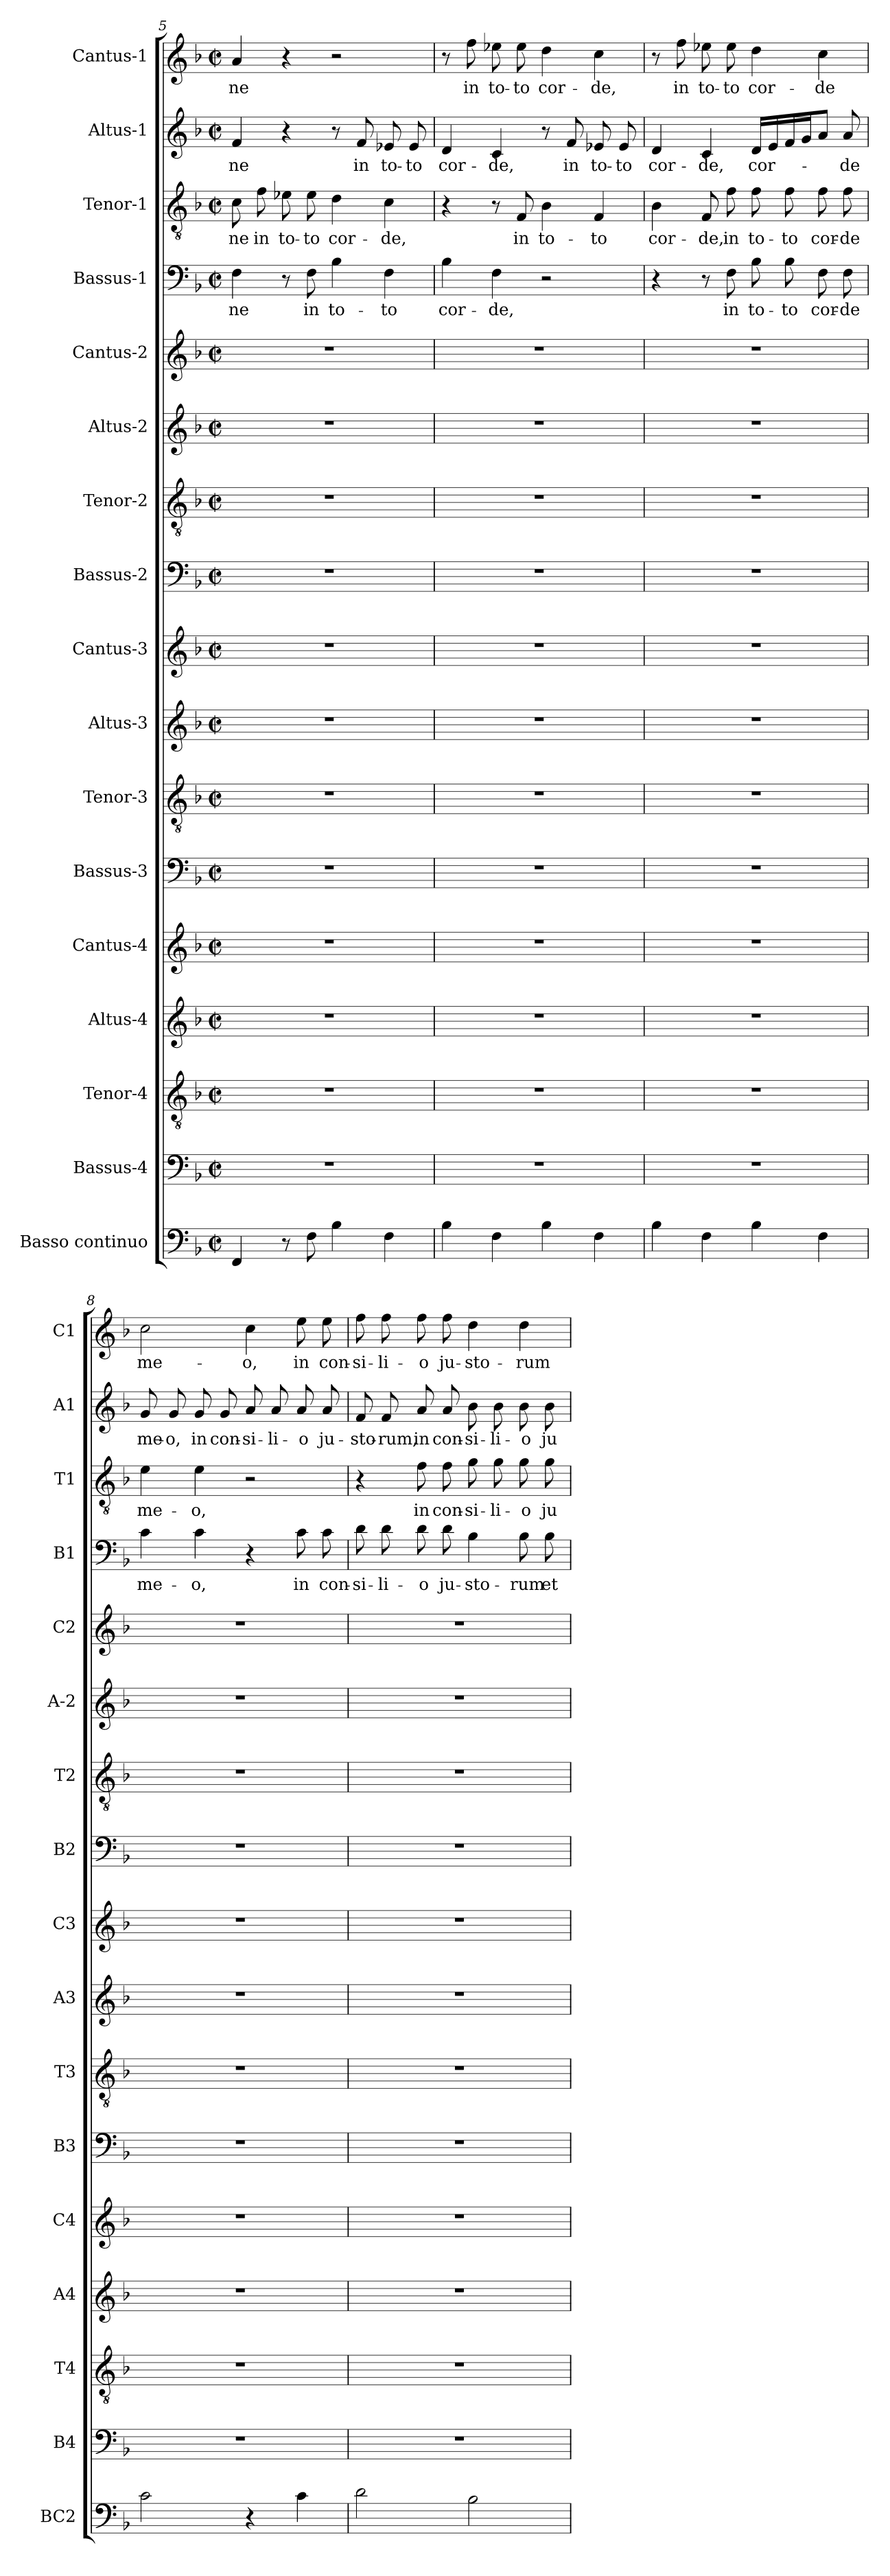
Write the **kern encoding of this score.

**kern	**kern	**kern	**kern	**kern	**kern	**kern	**kern	**kern	**kern	**kern	**kern	**kern	**kern	**text	**kern	**text	**kern	**text	**kern	**text
*part17	*part16	*part15	*part14	*part13	*part12	*part11	*part10	*part9	*part8	*part7	*part6	*part5	*part4	*part4	*part3	*part3	*part2	*part2	*part1	*part1
*staff17	*staff16	*staff15	*staff14	*staff13	*staff12	*staff11	*staff10	*staff9	*staff8	*staff7	*staff6	*staff5	*staff4	*staff4	*staff3	*staff3	*staff2	*staff2	*staff1	*staff1
*I"Basso continuo	*I"Bassus-4	*I"Tenor-4	*I"Altus-4	*I"Cantus-4	*I"Bassus-3	*I"Tenor-3	*I"Altus-3	*I"Cantus-3	*I"Bassus-2	*I"Tenor-2	*I"Altus-2	*I"Cantus-2	*I"Bassus-1	*	*I"Tenor-1	*	*I"Altus-1	*	*I"Cantus-1	*
*I'BC2	*I'B4	*I'T4	*I'A4	*I'C4	*I'B3	*I'T3	*I'A3	*I'C3	*I'B2	*I'T2	*I'A-2	*I'C2	*I'B1	*	*I'T1	*	*I'A1	*	*I'C1	*
*clefF4	*clefF4	*clefGv2	*clefG2	*clefG2	*clefF4	*clefGv2	*clefG2	*clefG2	*clefF4	*clefGv2	*clefG2	*clefG2	*clefF4	*	*clefGv2	*	*clefG2	*	*clefG2	*
*k[b-]	*k[b-]	*k[b-]	*k[b-]	*k[b-]	*k[b-]	*k[b-]	*k[b-]	*k[b-]	*k[b-]	*k[b-]	*k[b-]	*k[b-]	*k[b-]	*	*k[b-]	*	*k[b-]	*	*k[b-]	*
*F:	*F:	*F:	*F:	*F:	*F:	*F:	*F:	*F:	*F:	*F:	*F:	*F:	*F:	*	*F:	*	*F:	*	*F:	*
*M2/2	*M2/2	*M2/2	*M2/2	*M2/2	*M2/2	*M2/2	*M2/2	*M2/2	*M2/2	*M2/2	*M2/2	*M2/2	*M2/2	*	*M2/2	*	*M2/2	*	*M2/2	*
*met(c|)	*met(c|)	*met(c|)	*met(c|)	*met(c|)	*met(c|)	*met(c|)	*met(c|)	*met(c|)	*met(c|)	*met(c|)	*met(c|)	*met(c|)	*met(c|)	*	*met(c|)	*	*met(c|)	*	*met(c|)	*
=5	=5	=5	=5	=5	=5	=5	=5	=5	=5	=5	=5	=5	=5	=5	=5	=5	=5	=5	=5	=5
!	!	!	!	!	!	!	!	!	!	!	!	!	!	!LO:LY:b	!	!LO:LY:b	!	!LO:LY:b	!	!LO:LY:b
4FF/	1r	1r	1r	1r	1r	1r	1r	1r	1r	1r	1r	1r	4F\	-ne	8c\	-ne	4f/	-ne	4a/	-ne
!	!	!	!	!	!	!	!	!	!	!	!	!	!	!	!	!LO:LY:b	!	!	!	!
.	.	.	.	.	.	.	.	.	.	.	.	.	.	.	8f\	in	.	.	.	.
!	!	!	!	!	!	!	!	!	!	!	!	!	!	!	!	!LO:LY:b	!	!	!	!
8r	.	.	.	.	.	.	.	.	.	.	.	.	8r	.	8e-X\	to-	4r	.	4r	.
!	!	!	!	!	!	!	!	!	!	!	!	!	!	!LO:LY:b	!	!LO:LY:b	!	!	!	!
8F\	.	.	.	.	.	.	.	.	.	.	.	.	8F\	in	8e-\	-to	.	.	.	.
!	!	!	!	!	!	!	!	!	!	!	!	!	!	!LO:LY:b	!	!LO:LY:b	!	!	!	!
4B-\	.	.	.	.	.	.	.	.	.	.	.	.	4B-\	to-	4d\	cor-	8r	.	2r	.
!	!	!	!	!	!	!	!	!	!	!	!	!	!	!	!	!	!	!LO:LY:b	!	!
.	.	.	.	.	.	.	.	.	.	.	.	.	.	.	.	.	8f/	in	.	.
!	!	!	!	!	!	!	!	!	!	!	!	!	!	!LO:LY:b	!	!LO:LY:b	!	!LO:LY:b	!	!
4F\	.	.	.	.	.	.	.	.	.	.	.	.	4F\	-to	4c\	-de,	8e-X/	to-	.	.
!	!	!	!	!	!	!	!	!	!	!	!	!	!	!	!	!	!	!LO:LY:b	!	!
.	.	.	.	.	.	.	.	.	.	.	.	.	.	.	.	.	8e-/	-to	.	.
=6	=6	=6	=6	=6	=6	=6	=6	=6	=6	=6	=6	=6	=6	=6	=6	=6	=6	=6	=6	=6
!	!	!	!	!	!	!	!	!	!	!	!	!	!	!LO:LY:b	!	!	!	!LO:LY:b	!	!
4B-\	1r	1r	1r	1r	1r	1r	1r	1r	1r	1r	1r	1r	4B-\	cor-	4r	.	4d/	cor-	8r	.
!	!	!	!	!	!	!	!	!	!	!	!	!	!	!	!	!	!	!	!	!LO:LY:b
.	.	.	.	.	.	.	.	.	.	.	.	.	.	.	.	.	.	.	8ff\	in
!	!	!	!	!	!	!	!	!	!	!	!	!	!	!LO:LY:b	!	!	!	!LO:LY:b	!	!LO:LY:b
4F\	.	.	.	.	.	.	.	.	.	.	.	.	4F\	-de,	8r	.	4c/	-de,	8ee-X\	to-
!	!	!	!	!	!	!	!	!	!	!	!	!	!	!	!	!LO:LY:b	!	!	!	!LO:LY:b
.	.	.	.	.	.	.	.	.	.	.	.	.	.	.	8F/	in	.	.	8ee-\	-to
!	!	!	!	!	!	!	!	!	!	!	!	!	!	!	!	!LO:LY:b	!	!	!	!LO:LY:b
4B-\	.	.	.	.	.	.	.	.	.	.	.	.	2r	.	4B-\	to-	8r	.	4dd\	cor-
!	!	!	!	!	!	!	!	!	!	!	!	!	!	!	!	!	!	!LO:LY:b	!	!
.	.	.	.	.	.	.	.	.	.	.	.	.	.	.	.	.	8f/	in	.	.
!	!	!	!	!	!	!	!	!	!	!	!	!	!	!	!	!LO:LY:b	!	!LO:LY:b	!	!LO:LY:b
4F\	.	.	.	.	.	.	.	.	.	.	.	.	.	.	4F/	-to	8e-X/	to-	4cc\	-de,
!	!	!	!	!	!	!	!	!	!	!	!	!	!	!	!	!	!	!LO:LY:b	!	!
.	.	.	.	.	.	.	.	.	.	.	.	.	.	.	.	.	8e-/	-to	.	.
=7	=7	=7	=7	=7	=7	=7	=7	=7	=7	=7	=7	=7	=7	=7	=7	=7	=7	=7	=7	=7
!	!	!	!	!	!	!	!	!	!	!	!	!	!	!	!	!LO:LY:b	!	!LO:LY:b	!	!
4B-\	1r	1r	1r	1r	1r	1r	1r	1r	1r	1r	1r	1r	4r	.	4B-\	cor-	4d/	cor-	8r	.
!	!	!	!	!	!	!	!	!	!	!	!	!	!	!	!	!	!	!	!	!LO:LY:b
.	.	.	.	.	.	.	.	.	.	.	.	.	.	.	.	.	.	.	8ff\	in
!	!	!	!	!	!	!	!	!	!	!	!	!	!	!	!	!LO:LY:b	!	!LO:LY:b	!	!LO:LY:b
4F\	.	.	.	.	.	.	.	.	.	.	.	.	8r	.	8F/	-de,	4c/	-de,	8ee-X\	to-
!	!	!	!	!	!	!	!	!	!	!	!	!	!	!LO:LY:b	!	!LO:LY:b	!	!	!	!LO:LY:b
.	.	.	.	.	.	.	.	.	.	.	.	.	8F\	in	8f\	in	.	.	8ee-\	-to
!	!	!	!	!	!	!	!	!	!	!	!	!	!	!LO:LY:b	!	!LO:LY:b	!	!LO:LY:b	!	!LO:LY:b
4B-\	.	.	.	.	.	.	.	.	.	.	.	.	8B-\	to-	8f\	to-	16d/LL	cor-	4dd\	cor-
.	.	.	.	.	.	.	.	.	.	.	.	.	.	.	.	.	16e/	.	.	.
!	!	!	!	!	!	!	!	!	!	!	!	!	!	!LO:LY:b	!	!LO:LY:b	!	!	!	!
.	.	.	.	.	.	.	.	.	.	.	.	.	8B-\	-to	8f\	-to	16f/	.	.	.
.	.	.	.	.	.	.	.	.	.	.	.	.	.	.	.	.	16g/J	.	.	.
!	!	!	!	!	!	!	!	!	!	!	!	!	!	!LO:LY:b	!	!LO:LY:b	!	!	!	!LO:LY:b
4F\	.	.	.	.	.	.	.	.	.	.	.	.	8F\	cor-	8f\	cor-	8a/J	.	4cc\	-de
!	!	!	!	!	!	!	!	!	!	!	!	!	!	!LO:LY:b	!	!LO:LY:b	!	!LO:LY:b	!	!
.	.	.	.	.	.	.	.	.	.	.	.	.	8F\	-de	8f\	-de	8a/	-de	.	.
!!LO:PB:g=z
=8	=8	=8	=8	=8	=8	=8	=8	=8	=8	=8	=8	=8	=8	=8	=8	=8	=8	=8	=8	=8
!	!	!	!	!	!	!	!	!	!	!	!	!	!	!LO:LY:b	!	!LO:LY:b	!	!LO:LY:b	!	!LO:LY:b
2c\	1r	1r	1r	1r	1r	1r	1r	1r	1r	1r	1r	1r	4c\	me-	4e\	me-	8g/	me-	2cc\	me-
!	!	!	!	!	!	!	!	!	!	!	!	!	!	!	!	!	!	!LO:LY:b	!	!
.	.	.	.	.	.	.	.	.	.	.	.	.	.	.	.	.	8g/	-o,	.	.
!	!	!	!	!	!	!	!	!	!	!	!	!	!	!LO:LY:b	!	!LO:LY:b	!	!LO:LY:b	!	!
.	.	.	.	.	.	.	.	.	.	.	.	.	4c\	-o,	4e\	-o,	8g/	in	.	.
!	!	!	!	!	!	!	!	!	!	!	!	!	!	!	!	!	!	!LO:LY:b	!	!
.	.	.	.	.	.	.	.	.	.	.	.	.	.	.	.	.	8g/	con-	.	.
!	!	!	!	!	!	!	!	!	!	!	!	!	!	!	!	!	!	!LO:LY:b	!	!LO:LY:b
4r	.	.	.	.	.	.	.	.	.	.	.	.	4r	.	2r	.	8a/	-si-	4cc\	-o,
!	!	!	!	!	!	!	!	!	!	!	!	!	!	!	!	!	!	!LO:LY:b	!	!
.	.	.	.	.	.	.	.	.	.	.	.	.	.	.	.	.	8a/	-li-	.	.
!	!	!	!	!	!	!	!	!	!	!	!	!	!	!LO:LY:b	!	!	!	!LO:LY:b	!	!LO:LY:b
4c\	.	.	.	.	.	.	.	.	.	.	.	.	8c\	in	.	.	8a/	-o	8ee\	in
!	!	!	!	!	!	!	!	!	!	!	!	!	!	!LO:LY:b	!	!	!	!LO:LY:b	!	!LO:LY:b
.	.	.	.	.	.	.	.	.	.	.	.	.	8c\	con-	.	.	8a/	ju-	8ee\	con-
=9	=9	=9	=9	=9	=9	=9	=9	=9	=9	=9	=9	=9	=9	=9	=9	=9	=9	=9	=9	=9
!	!	!	!	!	!	!	!	!	!	!	!	!	!	!LO:LY:b	!	!	!	!LO:LY:b	!	!LO:LY:b
2d\	1r	1r	1r	1r	1r	1r	1r	1r	1r	1r	1r	1r	8d\	-si-	4r	.	8f/	-sto-	8ff\	-si-
!	!	!	!	!	!	!	!	!	!	!	!	!	!	!LO:LY:b	!	!	!	!LO:LY:b	!	!LO:LY:b
.	.	.	.	.	.	.	.	.	.	.	.	.	8d\	-li-	.	.	8f/	-rum,	8ff\	-li-
!	!	!	!	!	!	!	!	!	!	!	!	!	!	!LO:LY:b	!	!LO:LY:b	!	!LO:LY:b	!	!LO:LY:b
.	.	.	.	.	.	.	.	.	.	.	.	.	8d\	-o	8f\	in	8a/	in	8ff\	-o
!	!	!	!	!	!	!	!	!	!	!	!	!	!	!LO:LY:b	!	!LO:LY:b	!	!LO:LY:b	!	!LO:LY:b
.	.	.	.	.	.	.	.	.	.	.	.	.	8d\	ju-	8f\	con-	8a/	con-	8ff\	ju-
!	!	!	!	!	!	!	!	!	!	!	!	!	!	!LO:LY:b	!	!LO:LY:b	!	!LO:LY:b	!	!LO:LY:b
2B-\	.	.	.	.	.	.	.	.	.	.	.	.	4B-\	-sto-	8g\	-si-	8b-\	-si-	4dd\	-sto-
!	!	!	!	!	!	!	!	!	!	!	!	!	!	!	!	!LO:LY:b	!	!LO:LY:b	!	!
.	.	.	.	.	.	.	.	.	.	.	.	.	.	.	8g\	-li-	8b-\	-li-	.	.
!	!	!	!	!	!	!	!	!	!	!	!	!	!	!LO:LY:b	!	!LO:LY:b	!	!LO:LY:b	!	!LO:LY:b
.	.	.	.	.	.	.	.	.	.	.	.	.	8B-\	-rum	8g\	-o	8b-\	-o	4dd\	-rum
!	!	!	!	!	!	!	!	!	!	!	!	!	!	!LO:LY:b	!	!LO:LY:b	!	!LO:LY:b	!	!
.	.	.	.	.	.	.	.	.	.	.	.	.	8B-\	et	8g\	ju-	8b-\	ju-	.	.
=	=	=	=	=	=	=	=	=	=	=	=	=	=	=	=	=	=	=	=	=
*-	*-	*-	*-	*-	*-	*-	*-	*-	*-	*-	*-	*-	*-	*-	*-	*-	*-	*-	*-	*-
